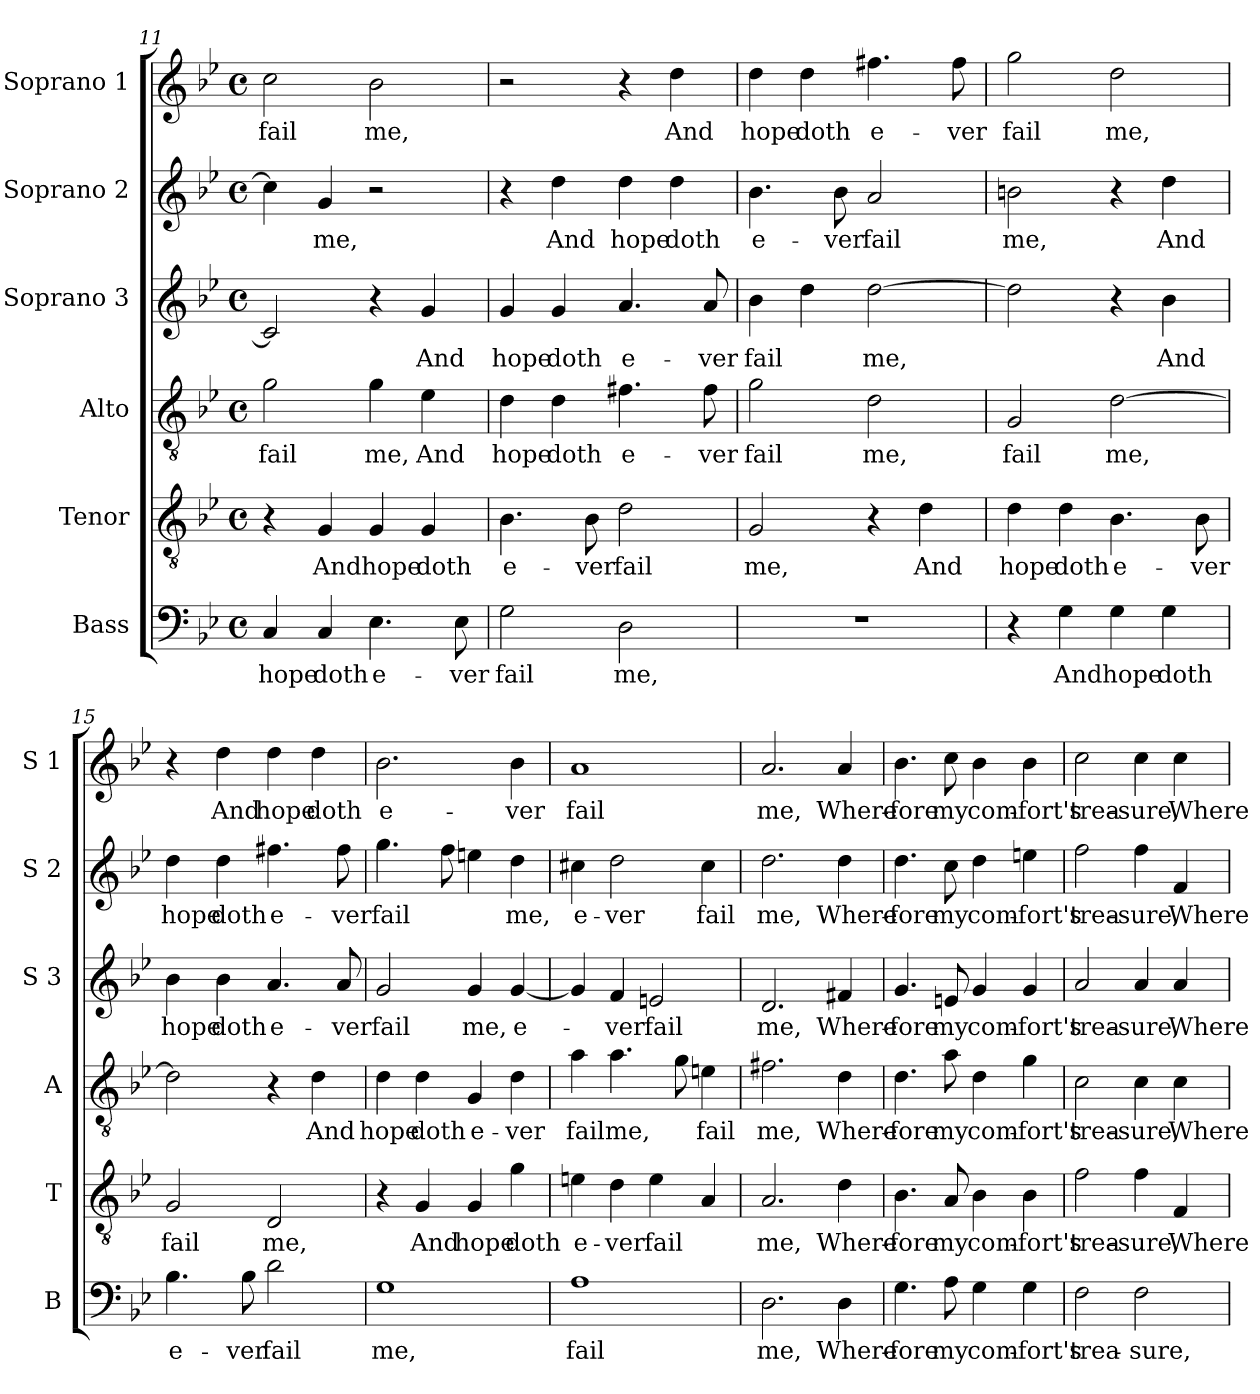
**kern	**text	**kern	**text	**kern	**text	**kern	**text	**kern	**text	**kern	**text
*part6	*part6	*part5	*part5	*part4	*part4	*part3	*part3	*part2	*part2	*part1	*part1
*staff6	*staff6	*staff5	*staff5	*staff4	*staff4	*staff3	*staff3	*staff2	*staff2	*staff1	*staff1
*I"Bass	*	*I"Tenor	*	*I"Alto	*	*I"Soprano 3	*	*I"Soprano 2	*	*I"Soprano 1	*
*I'B	*	*I'T	*	*I'A	*	*I'S 3	*	*I'S 2	*	*I'S 1	*
*clefF4	*	*clefGv2	*	*clefGv2	*	*clefG2	*	*clefG2	*	*clefG2	*
*k[b-e-]	*	*k[b-e-]	*	*k[b-e-]	*	*k[b-e-]	*	*k[b-e-]	*	*k[b-e-]	*
*B-:	*	*B-:	*	*B-:	*	*B-:	*	*B-:	*	*B-:	*
*M4/4	*	*M4/4	*	*M4/4	*	*M4/4	*	*M4/4	*	*M4/4	*
*met(c)	*	*met(c)	*	*met(c)	*	*met(c)	*	*met(c)	*	*met(c)	*
=11	=11	=11	=11	=11	=11	=11	=11	=11	=11	=11	=11
!	!LO:LY:b	!	!	!	!LO:LY:b	!	!	!	!	!	!LO:LY:b
4C/	hope	4r	.	2g\	fail	2c/]	.	4cc\]	.	2cc\	fail
!	!LO:LY:b	!	!LO:LY:b	!	!	!	!	!	!LO:LY:b	!	!
4C/	doth	4G/	And	.	.	.	.	4g/	me,	.	.
!	!LO:LY:b	!	!LO:LY:b	!	!LO:LY:b	!	!	!	!	!	!LO:LY:b
4.E-\	e-	4G/	hope	4g\	me,	4r	.	2r	.	2b-\	me,
!	!	!	!LO:LY:b	!	!LO:LY:b	!	!LO:LY:b	!	!	!	!
.	.	4G/	doth	4e-\	And	4g/	And	.	.	.	.
!	!LO:LY:b	!	!	!	!	!	!	!	!	!	!
8E-\	-ver	.	.	.	.	.	.	.	.	.	.
=12	=12	=12	=12	=12	=12	=12	=12	=12	=12	=12	=12
!	!LO:LY:b	!	!LO:LY:b	!	!LO:LY:b	!	!LO:LY:b	!	!	!	!
2G\	fail	4.B-\	e-	4d\	hope	4g/	hope	4r	.	2r	.
!	!	!	!	!	!LO:LY:b	!	!LO:LY:b	!	!LO:LY:b	!	!
.	.	.	.	4d\	doth	4g/	doth	4dd\	And	.	.
!	!	!	!LO:LY:b	!	!	!	!	!	!	!	!
.	.	8B-\	-ver	.	.	.	.	.	.	.	.
!	!LO:LY:b	!	!LO:LY:b	!	!LO:LY:b	!	!LO:LY:b	!	!LO:LY:b	!	!
2D\	me,	2d\	fail	4.f#X\	e-	4.a/	e-	4dd\	hope	4r	.
!	!	!	!	!	!	!	!	!	!LO:LY:b	!	!LO:LY:b
.	.	.	.	.	.	.	.	4dd\	doth	4dd\	And
!	!	!	!	!	!LO:LY:b	!	!LO:LY:b	!	!	!	!
.	.	.	.	8f#\	-ver	8a/	-ver	.	.	.	.
=13	=13	=13	=13	=13	=13	=13	=13	=13	=13	=13	=13
!	!	!	!LO:LY:b	!	!LO:LY:b	!	!LO:LY:b	!	!LO:LY:b	!	!LO:LY:b
1r	.	2G/	me,	2g\	fail	4b-\	fail	4.b-\	e-	4dd\	hope
!	!	!	!	!	!	!	!	!	!	!	!LO:LY:b
.	.	.	.	.	.	4dd\	.	.	.	4dd\	doth
!	!	!	!	!	!	!	!	!	!LO:LY:b	!	!
.	.	.	.	.	.	.	.	8b-\	-ver	.	.
!	!	!	!	!	!LO:LY:b	!	!LO:LY:b	!	!LO:LY:b	!	!LO:LY:b
.	.	4r	.	2d\	me,	[2dd\	me,	2a/	fail	4.ff#X\	e-
!	!	!	!LO:LY:b	!	!	!	!	!	!	!	!
.	.	4d\	And	.	.	.	.	.	.	.	.
!	!	!	!	!	!	!	!	!	!	!	!LO:LY:b
.	.	.	.	.	.	.	.	.	.	8ff#\	-ver
!!LO:LB:g=z
=14	=14	=14	=14	=14	=14	=14	=14	=14	=14	=14	=14
!	!	!	!LO:LY:b	!	!LO:LY:b	!	!	!	!LO:LY:b	!	!LO:LY:b
4r	.	4d\	hope	2G/	fail	2dd\]	.	2bn\	me,	2gg\	fail
!	!LO:LY:b	!	!LO:LY:b	!	!	!	!	!	!	!	!
4G\	And	4d\	doth	.	.	.	.	.	.	.	.
!	!LO:LY:b	!	!LO:LY:b	!	!LO:LY:b	!	!	!	!	!	!LO:LY:b
4G\	hope	4.B-\	e-	[2d\	me,	4r	.	4r	.	2dd\	me,
!	!LO:LY:b	!	!	!	!	!	!LO:LY:b	!	!LO:LY:b	!	!
4G\	doth	.	.	.	.	4b-\	And	4dd\	And	.	.
!	!	!	!LO:LY:b	!	!	!	!	!	!	!	!
.	.	8B-\	-ver	.	.	.	.	.	.	.	.
=15	=15	=15	=15	=15	=15	=15	=15	=15	=15	=15	=15
!	!LO:LY:b	!	!LO:LY:b	!	!	!	!LO:LY:b	!	!LO:LY:b	!	!
4.B-\	e-	2G/	fail	2d\]	.	4b-\	hope	4dd\	hope	4r	.
!	!	!	!	!	!	!	!LO:LY:b	!	!LO:LY:b	!	!LO:LY:b
.	.	.	.	.	.	4b-\	doth	4dd\	doth	4dd\	And
!	!LO:LY:b	!	!	!	!	!	!	!	!	!	!
8B-\	-ver	.	.	.	.	.	.	.	.	.	.
!	!LO:LY:b	!	!LO:LY:b	!	!	!	!LO:LY:b	!	!LO:LY:b	!	!LO:LY:b
2d\	fail	2D/	me,	4r	.	4.a/	e-	4.ff#X\	e-	4dd\	hope
!	!	!	!	!	!LO:LY:b	!	!	!	!	!	!LO:LY:b
.	.	.	.	4d\	And	.	.	.	.	4dd\	doth
!	!	!	!	!	!	!	!LO:LY:b	!	!LO:LY:b	!	!
.	.	.	.	.	.	8a/	-ver	8ff#\	-ver	.	.
=16	=16	=16	=16	=16	=16	=16	=16	=16	=16	=16	=16
!	!LO:LY:b	!	!	!	!LO:LY:b	!	!LO:LY:b	!	!LO:LY:b	!	!LO:LY:b
1G	me,	4r	.	4d\	hope	2g/	fail	4.gg\	fail	2.b-\	e-
!	!	!	!LO:LY:b	!	!LO:LY:b	!	!	!	!	!	!
.	.	4G/	And	4d\	doth	.	.	.	.	.	.
.	.	.	.	.	.	.	.	8ff\	.	.	.
!	!	!	!LO:LY:b	!	!LO:LY:b	!	!LO:LY:b	!	!	!	!
.	.	4G/	hope	4G/	e-	4g/	me,	4een\	.	.	.
!	!	!	!LO:LY:b	!	!LO:LY:b	!	!LO:LY:b	!	!LO:LY:b	!	!LO:LY:b
.	.	4g\	doth	4d\	-ver	[4g/	e-	4dd\	me,	4b-\	-ver
=17	=17	=17	=17	=17	=17	=17	=17	=17	=17	=17	=17
!	!LO:LY:b	!	!LO:LY:b	!	!LO:LY:b	!	!	!	!LO:LY:b	!	!LO:LY:b
1A	fail	4en\	e-	4a\	fail	4g/]	.	4cc#X\	e-	1a	fail
!	!	!	!LO:LY:b	!	!LO:LY:b	!	!LO:LY:b	!	!LO:LY:b	!	!
.	.	4d\	-ver	4.a\	me,	4f/	-ver	2dd\	-ver	.	.
!	!	!	!LO:LY:b	!	!	!	!LO:LY:b	!	!	!	!
.	.	4e\	fail	.	.	2en/	fail	.	.	.	.
.	.	.	.	8g\	.	.	.	.	.	.	.
!	!	!	!	!	!LO:LY:b	!	!	!	!LO:LY:b	!	!
.	.	4A/	.	4en\	fail	.	.	4cc#\	fail	.	.
=18	=18	=18	=18	=18	=18	=18	=18	=18	=18	=18	=18
!	!LO:LY:b	!	!LO:LY:b	!	!LO:LY:b	!	!LO:LY:b	!	!LO:LY:b	!	!LO:LY:b
2.D\	me,	2.A/	me,	2.f#X\	me,	2.d/	me,	2.dd\	me,	2.a/	me,
!	!LO:LY:b	!	!LO:LY:b	!	!LO:LY:b	!	!LO:LY:b	!	!LO:LY:b	!	!LO:LY:b
4D\	Where-	4d\	Where-	4d\	Where-	4f#X/	Where-	4dd\	Where-	4a/	Where-
=19	=19	=19	=19	=19	=19	=19	=19	=19	=19	=19	=19
!	!LO:LY:b	!	!LO:LY:b	!	!LO:LY:b	!	!LO:LY:b	!	!LO:LY:b	!	!LO:LY:b
4.G\	-fore	4.B-\	-fore	4.d\	-fore	4.g/	-fore	4.dd\	-fore	4.b-\	-fore
!	!LO:LY:b	!	!LO:LY:b	!	!LO:LY:b	!	!LO:LY:b	!	!LO:LY:b	!	!LO:LY:b
8A\	my	8A/	my	8a\	my	8en/	my	8cc\	my	8cc\	my
!	!LO:LY:b	!	!LO:LY:b	!	!LO:LY:b	!	!LO:LY:b	!	!LO:LY:b	!	!LO:LY:b
4G\	com-	4B-\	com-	4d\	com-	4g/	com-	4dd\	com-	4b-\	com-
!	!LO:LY:b	!	!LO:LY:b	!	!LO:LY:b	!	!LO:LY:b	!	!LO:LY:b	!	!LO:LY:b
4G\	-fort's	4B-\	-fort's	4g\	-fort's	4g/	-fort's	4een\	-fort's	4b-\	-fort's
!!LO:PB:g=z
=20	=20	=20	=20	=20	=20	=20	=20	=20	=20	=20	=20
!	!LO:LY:b	!	!LO:LY:b	!	!LO:LY:b	!	!LO:LY:b	!	!LO:LY:b	!	!LO:LY:b
2F\	trea-	2f\	trea-	2c\	trea-	2a/	trea-	2ff\	trea-	2cc\	trea-
!	!LO:LY:b	!	!LO:LY:b	!	!LO:LY:b	!	!LO:LY:b	!	!LO:LY:b	!	!LO:LY:b
2F\	-sure,	4f\	-sure,	4c\	-sure,	4a/	-sure,	4ff\	-sure,	4cc\	-sure,
!	!	!	!LO:LY:b	!	!LO:LY:b	!	!LO:LY:b	!	!LO:LY:b	!	!LO:LY:b
.	.	4F/	Where-	4c\	Where-	4a/	Where-	4f/	Where-	4cc\	Where-
=	=	=	=	=	=	=	=	=	=	=	=
*-	*-	*-	*-	*-	*-	*-	*-	*-	*-	*-	*-
